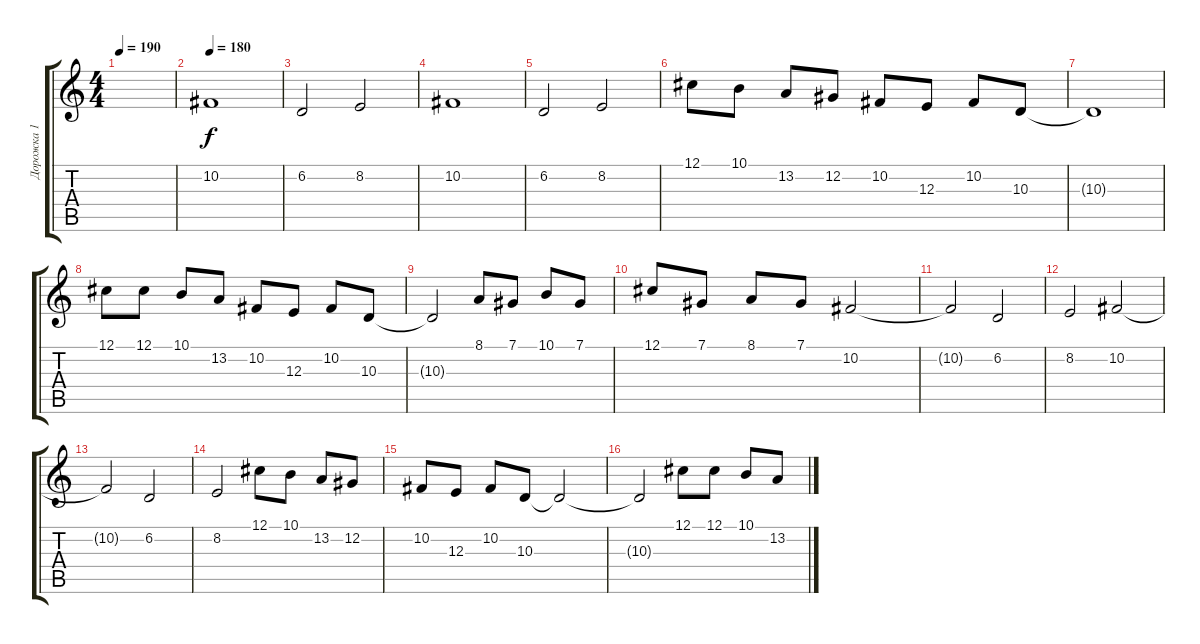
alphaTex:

\track ("Дорожка 1" "Дорожка 1") {instrument tremolostrings}
\staff {score tabs}
\tuning (Db4 Ab3 E3 B2 Gb2 Db2) {hide}
\ts (4 4)
\tempo 190
\clef g2
\ks c
|
\tempo 180
10.2.1 |
6.2.2 8.2.2 |
10.2.1 |
6.2.2 8.2.2 |
12.1.8 10.1.8 13.2.8 12.2.8 10.2.8 12.3.8 10.2.8 10.3.8 |
10.3{t}.1 |
12.1.8 12.1.8 10.1.8 13.2.8 10.2.8 12.3.8 10.2.8 10.3.8 |
10.3{t}.2 8.1.8 7.1.8 10.1.8 7.1.8 |
12.1.8 7.1.8 8.1.8 7.1.8 10.2.2 |
10.2{t}.2 6.2.2 |
8.2.2 10.2.2 |
10.2{t}.2 6.2.2 |
8.2.2 12.1.8 10.1.8 13.2.8 12.2.8 |
10.2.8 12.3.8 10.2.8 10.3.8 10.3{t}.2 |
10.3{t}.2 12.1.8 12.1.8 10.1.8 13.2.8
